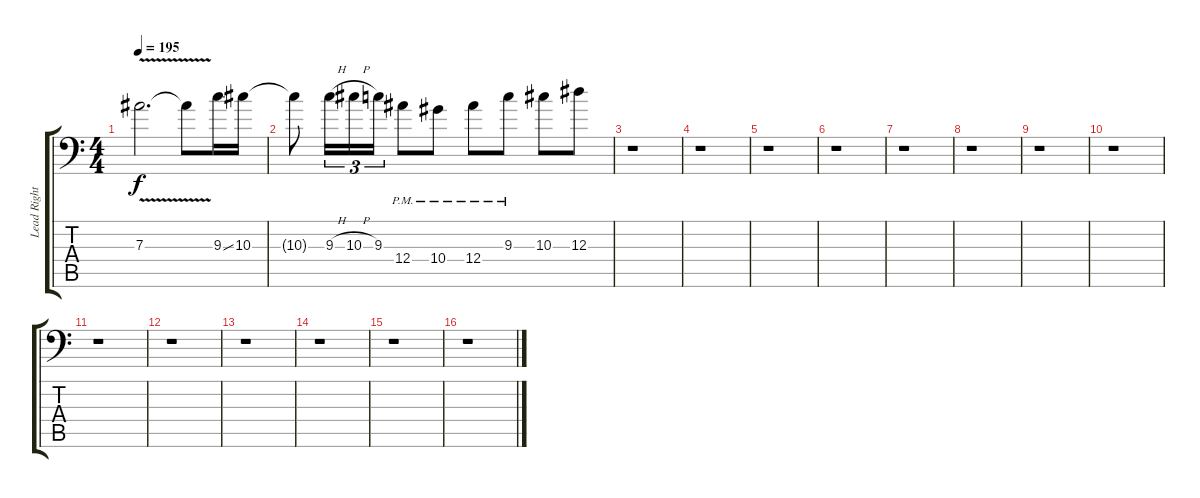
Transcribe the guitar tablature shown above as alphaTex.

\track ("Lead Right" "Lead Right") {instrument overdrivenguitar}
\staff {score tabs}
\tuning (C4 G3 Eb3 Bb2 F2 Bb1) {hide}
\ts (4 4)
\tempo 195
\clef f4
\ks c
7.3{v t}.2{d dy f} 7.3{t}.8 9.3{ss}.16 10.3.16 |
10.3{t}.8 9.3{h}.16{tu (3 2)} 10.3{h}.16{tu (3 2)} 9.3.16{tu (3 2)} 12.4{pm}.8 10.4{pm}.8 12.4{pm}.8 9.3{pm}.8 10.3.8 12.3.8 |
r.1 |
r.1 |
r.1 |
r.1 |
r.1 |
r.1 |
r.1 |
r.1 |
r.1 |
r.1 |
r.1 |
r.1 |
r.1 |
r.1
